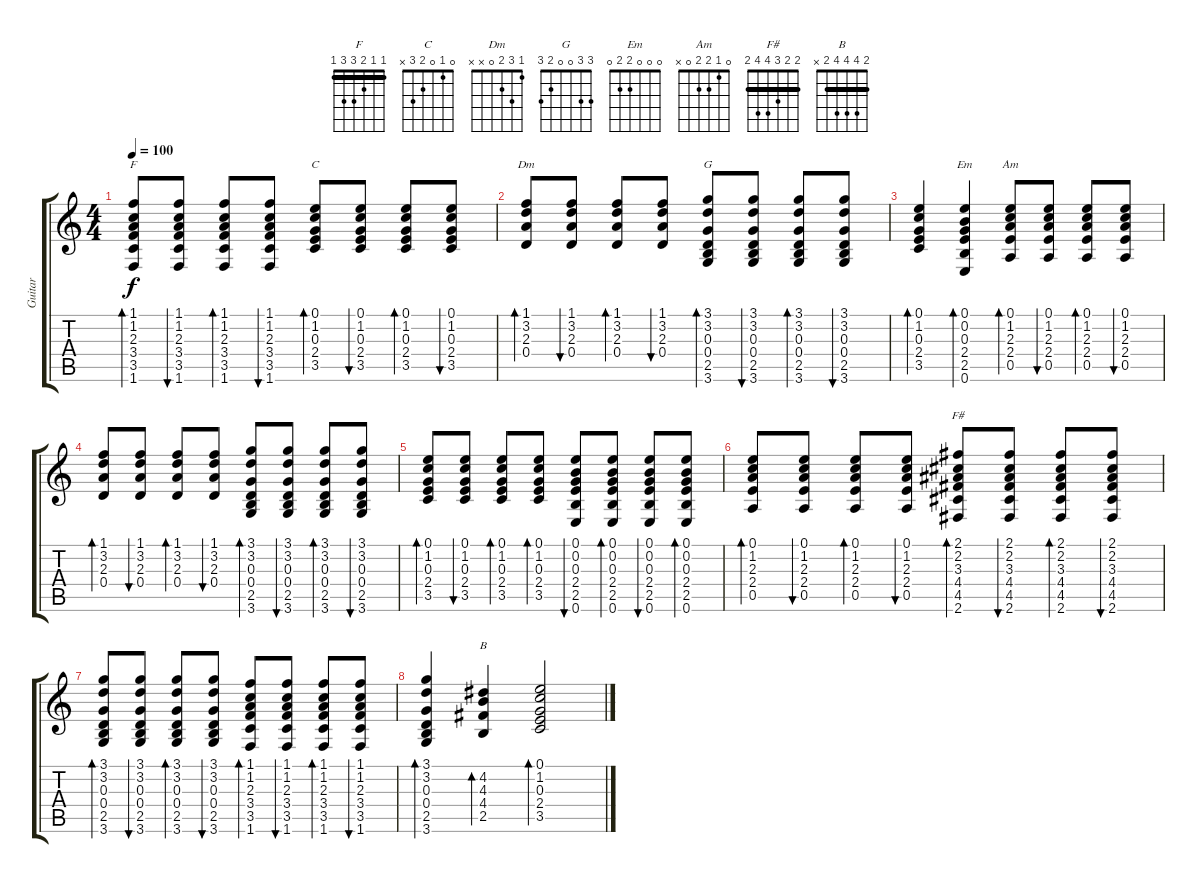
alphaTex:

\track ("Guitar" "Guitar") {instrument acousticguitarsteel}
\staff {score tabs}
\tuning (E4 B3 G3 D3 A2 E2) {hide}
\chord ("F" 1 1 2 3 3 1) {barre 1}
\chord ("C" 0 1 0 2 3 x)
\chord ("Dm" 1 3 2 0 x x)
\chord ("G" 3 3 0 0 2 3)
\chord ("Em" 0 0 0 2 2 0)
\chord ("Am" 0 1 2 2 0 x)
\chord ("F#" 2 2 3 4 4 2) {barre 2}
\chord ("B" 2 4 4 4 2 x) {barre 2}
\ts (4 4)
\tempo 100
\clef g2
\ks c
(1.1 1.2 2.3 3.4 3.5 1.6).8{bd 60 ch "F" dy f} (1.1 1.2 2.3 3.4 3.5 1.6).8{bu 60} (1.1 1.2 2.3 3.4 3.5 1.6).8{bd 60} (1.1 1.2 2.3 3.4 3.5 1.6).8{bu 60} (0.1 1.2 0.3 2.4 3.5).8{bd 60 ch "C"} (0.1 1.2 0.3 2.4 3.5).8{bu 60} (0.1 1.2 0.3 2.4 3.5).8{bd 60} (0.1 1.2 0.3 2.4 3.5).8{bu 60} |
(1.1 3.2 2.3 0.4).8{bd 60 ch "Dm"} (1.1 3.2 2.3 0.4).8{bu 60} (1.1 3.2 2.3 0.4).8{bd 60} (1.1 3.2 2.3 0.4).8{bu 60} (3.1 3.2 0.3 0.4 2.5 3.6).8{bd 60 ch "G"} (3.1 3.2 0.3 0.4 2.5 3.6).8{bu 60} (3.1 3.2 0.3 0.4 2.5 3.6).8{bd 60} (3.1 3.2 0.3 0.4 2.5 3.6).8{bu 60} |
(0.1 1.2 0.3 2.4 3.5).4{bd 120} (0.1 0.2 0.3 2.4 2.5 0.6).4{bd 120 ch "Em"} (0.1 1.2 2.3 2.4 0.5).8{bd 60 ch "Am"} (0.1 1.2 2.3 2.4 0.5).8{bu 60} (0.1 1.2 2.3 2.4 0.5).8{bd 60} (0.1 1.2 2.3 2.4 0.5).8{bu 60} |
(1.1 3.2 2.3 0.4).8{bd 60} (1.1 3.2 2.3 0.4).8{bu 60} (1.1 3.2 2.3 0.4).8{bd 60} (1.1 3.2 2.3 0.4).8{bu 60} (3.1 3.2 0.3 0.4 2.5 3.6).8{bd 60} (3.1 3.2 0.3 0.4 2.5 3.6).8{bu 60} (3.1 3.2 0.3 0.4 2.5 3.6).8{bd 60} (3.1 3.2 0.3 0.4 2.5 3.6).8{bu 60} |
(0.1 1.2 0.3 2.4 3.5).8{bd 60} (0.1 1.2 0.3 2.4 3.5).8{bu 60} (0.1 1.2 0.3 2.4 3.5).8{bd 60} (0.1 1.2 0.3 2.4 3.5).8{bd 60} (0.1 0.2 0.3 2.4 2.5 0.6).8{bu 60} (0.1 0.2 0.3 2.4 2.5 0.6).8{bd 60} (0.1 0.2 0.3 2.4 2.5 0.6).8{bu 60} (0.1 0.2 0.3 2.4 2.5 0.6).8{bd 60} |
(0.1 1.2 2.3 2.4 0.5).8{bd 60} (0.1 1.2 2.3 2.4 0.5).8{bu 60} (0.1 1.2 2.3 2.4 0.5).8{bd 60} (0.1 1.2 2.3 2.4 0.5).8{bu 60} (2.1 2.2 3.3 4.4 4.5 2.6).8{bd 60 ch "F#"} (2.1 2.2 3.3 4.4 4.5 2.6).8{bu 60} (2.1 2.2 3.3 4.4 4.5 2.6).8{bd 60} (2.1 2.2 3.3 4.4 4.5 2.6).8{bu 60} |
(3.1 3.2 0.3 0.4 2.5 3.6).8{bd 60} (3.1 3.2 0.3 0.4 2.5 3.6).8{bu 60} (3.1 3.2 0.3 0.4 2.5 3.6).8{bd 60} (3.1 3.2 0.3 0.4 2.5 3.6).8{bu 60} (1.1 1.2 2.3 3.4 3.5 1.6).8{bd 60} (1.1 1.2 2.3 3.4 3.5 1.6).8{bu 60} (1.1 1.2 2.3 3.4 3.5 1.6).8{bd 60} (1.1 1.2 2.3 3.4 3.5 1.6).8{bu 60} |
(3.1 3.2 0.3 0.4 2.5 3.6).4{bd 60} (4.2 4.3 4.4 2.5).4{bd 120 ch "B"} (0.1 1.2 0.3 2.4 3.5).2{bd 120}
